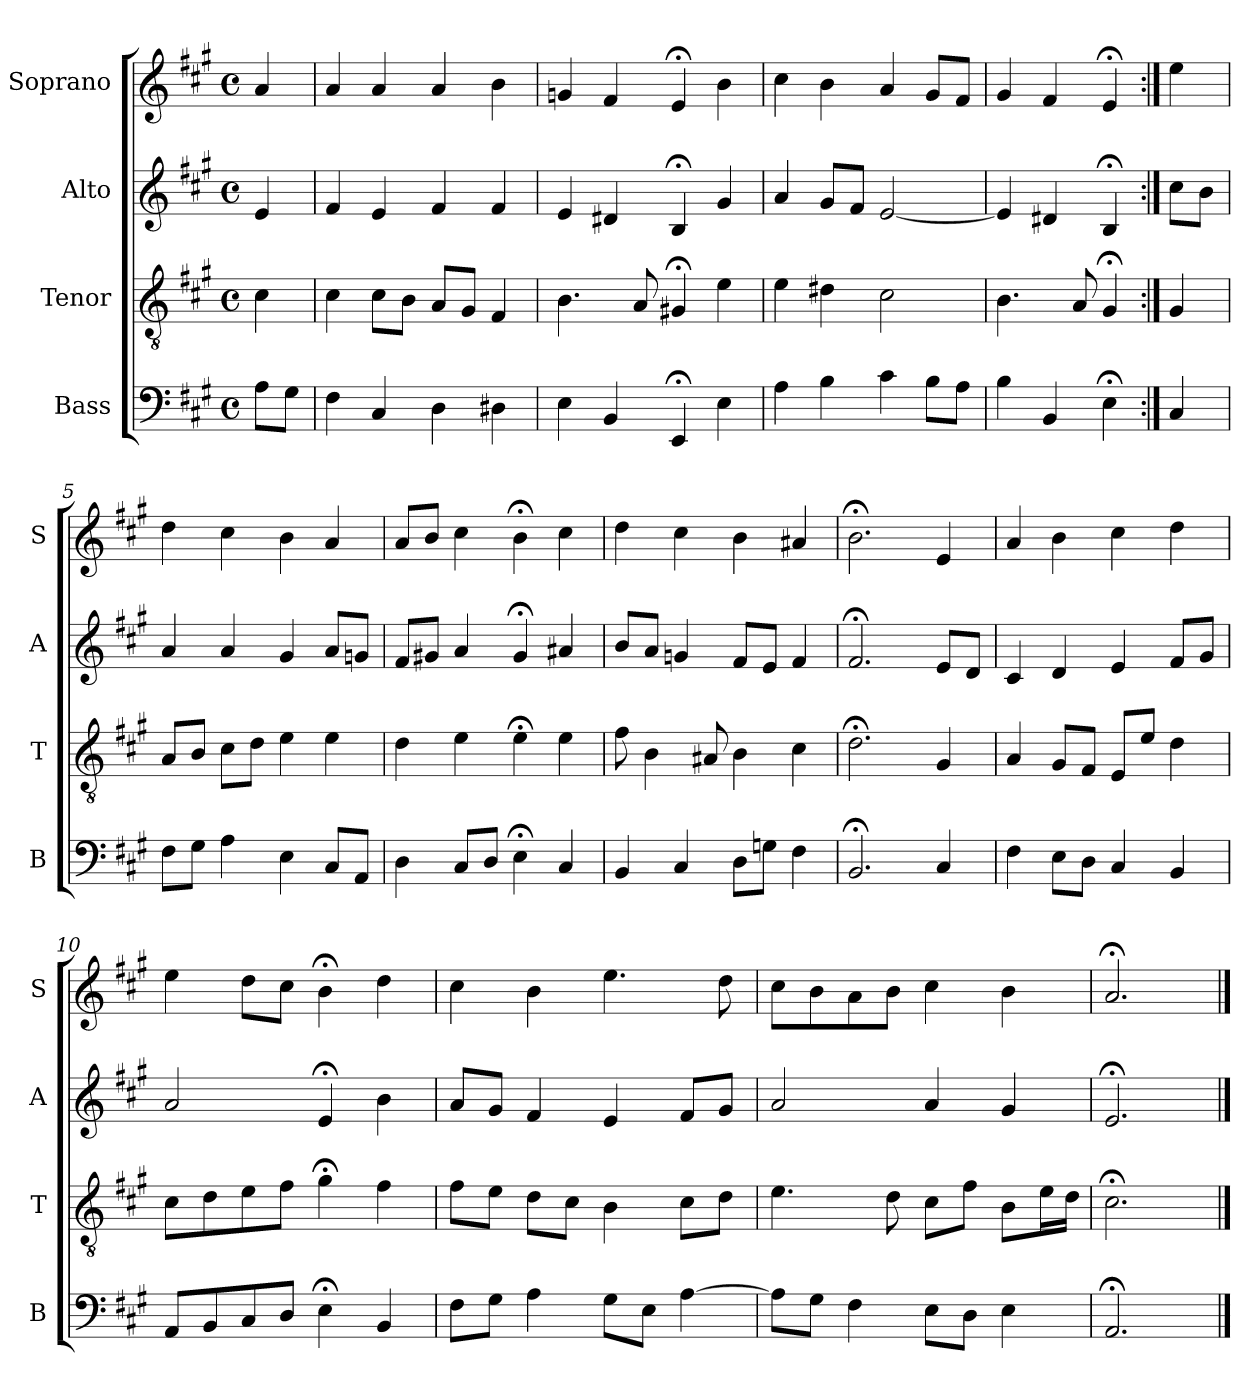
**kern	**kern	**kern	**kern
*part4	*part3	*part2	*part1
*staff4	*staff3	*staff2	*staff1
*I"Bass	*I"Tenor	*I"Alto	*I"Soprano
*I'B	*I'T	*I'A	*I'S
*clefF4	*clefGv2	*clefG2	*clefG2
*k[f#c#g#]	*k[f#c#g#]	*k[f#c#g#]	*k[f#c#g#]
*A:	*A:	*A:	*A:
*M4/4	*M4/4	*M4/4	*M4/4
*met(c)	*met(c)	*met(c)	*met(c)
*MM100	*MM100	*MM100	*MM100
=	=	=	=
8AL	4c#	4e	4a
8G#J	.	.	.
=1	=1	=1	=1
4F#	4c#	4f#	4a
4C#	8c#L	4e	4a
.	8BJ	.	.
4D	8AL	4f#	4a
.	8G#J	.	.
4D#X	4F#	4f#	4b
=2	=2	=2	=2
4E	4.B	4e	4gn
4BB	.	4d#X	4f#
.	8A	.	.
4EE;<	4G#X;<	4B;<	4e;<
4E	4e	4g#	4b
=3	=3	=3	=3
4A	4e	4a	4cc#
4B	4d#X	8g#L	4b
.	.	8f#J	.
4c#	2c#	[2e	4a
8BL	.	.	8g#L
8AJ	.	.	8f#J
=4	=4	=4	=4
4B	4.B	4e]	4g#
4BB	.	4d#X	4f#
.	8A	.	.
4E;<	4G#;<	4B;<	4e;<
=:|!	=:|!	=:|!	=:|!
4C#	4G#	8cc#L	4ee
.	.	8bJ	.
=5	=5	=5	=5
8F#L	8AL	4a	4dd
8G#J	8BJ	.	.
4A	8c#L	4a	4cc#
.	8dJ	.	.
4E	4e	4g#	4b
8C#L	4e	8aL	4a
8AAJ	.	8gnJ	.
=6	=6	=6	=6
4D	4d	8f#L	8aL
.	.	8g#XJ	8bJ
8C#L	4e	4a	4cc#
8DJ	.	.	.
4E;<	4e;<	4g#;<	4b;<
4C#i	4ei	4a#Xi	4cc#i
=7	=7	=7	=7
4BB	8f#	8bL	4dd
.	4B	8aJ	.
4C#	.	4gn	4cc#
.	8A#X	.	.
8DL	4B	8f#L	4b
8GnJ	.	8eJ	.
4F#	4c#	4f#	4a#X
=8	=8	=8	=8
2.BB;<	2.d;<	2.f#;<	2.b;<
4C#	4G#	8eL	4e
.	.	8dJ	.
=9	=9	=9	=9
4F#	4A	4c#	4a
8EL	8G#L	4d	4b
8DJ	8F#J	.	.
4C#	8EL	4e	4cc#
.	8eJ	.	.
4BB	4d	8f#L	4dd
.	.	8g#J	.
=10	=10	=10	=10
8AAL	8c#L	2a	4ee
8BB	8d	.	.
8C#	8e	.	8ddL
8DJ	8f#J	.	8cc#J
4E;<	4g#;<	4e;<	4b;<
4BB	4f#	4b	4dd
=11	=11	=11	=11
8F#L	8f#L	8aL	4cc#
8G#J	8eJ	8g#J	.
4A	8dL	4f#	4b
.	8c#J	.	.
8G#L	4B	4e	4.ee
8EJ	.	.	.
[4A	8c#L	8f#L	.
.	8dJ	8g#J	8dd
=12	=12	=12	=12
8AL]	4.e	2a	8cc#L
8G#J	.	.	8b
4F#	.	.	8a
.	8d	.	8bJ
8EL	8c#L	4a	4cc#
8DJ	8f#J	.	.
4E	8BL	4g#	4b
.	16eL	.	.
.	16dJJ	.	.
=13	=13	=13	=13
2.AA;<	2.c#;<	2.e;<	2.a;<
==	==	==	==
*-	*-	*-	*-
